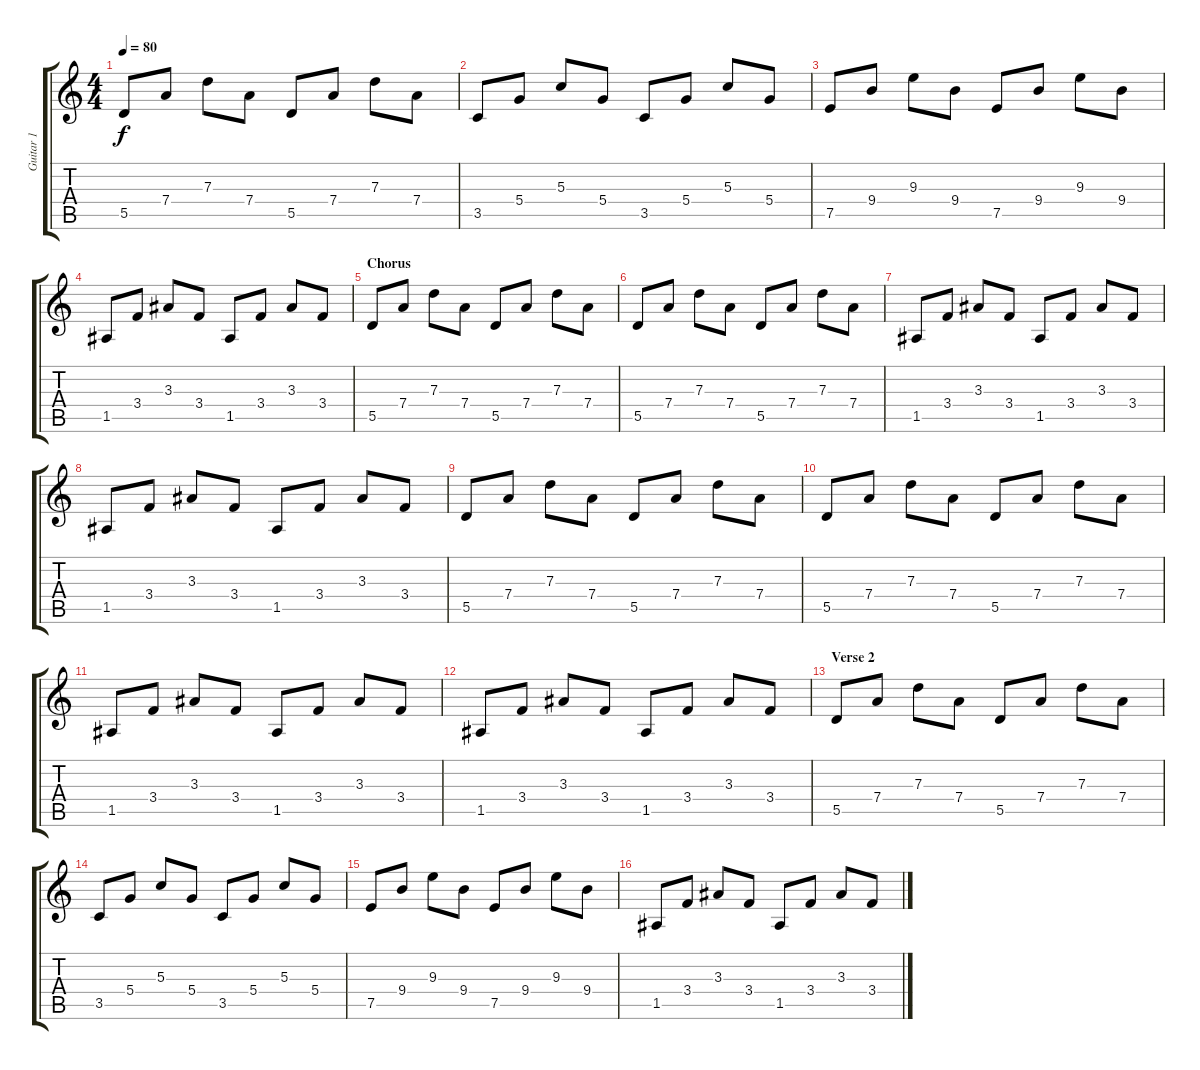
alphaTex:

\track ("Guitar 1" "Guitar 1") {instrument distortionguitar}
\staff {score tabs}
\tuning (E4 B3 G3 D3 A2 E2) {hide}
\ts (4 4)
\tempo 80
\clef g2
\ks c
5.5.8{dy f} 7.4.8 7.3.8 7.4.8 5.5.8 7.4.8 7.3.8 7.4.8 |
3.5.8 5.4.8 5.3.8 5.4.8 3.5.8 5.4.8 5.3.8 5.4.8 |
7.5.8 9.4.8 9.3.8 9.4.8 7.5.8 9.4.8 9.3.8 9.4.8 |
1.5.8 3.4.8 3.3.8 3.4.8 1.5.8 3.4.8 3.3.8 3.4.8 |
\section ("" "Chorus")
5.5.8 7.4.8 7.3.8 7.4.8 5.5.8 7.4.8 7.3.8 7.4.8 |
5.5.8 7.4.8 7.3.8 7.4.8 5.5.8 7.4.8 7.3.8 7.4.8 |
1.5.8 3.4.8 3.3.8 3.4.8 1.5.8 3.4.8 3.3.8 3.4.8 |
1.5.8 3.4.8 3.3.8 3.4.8 1.5.8 3.4.8 3.3.8 3.4.8 |
5.5.8 7.4.8 7.3.8 7.4.8 5.5.8 7.4.8 7.3.8 7.4.8 |
5.5.8 7.4.8 7.3.8 7.4.8 5.5.8 7.4.8 7.3.8 7.4.8 |
1.5.8 3.4.8 3.3.8 3.4.8 1.5.8 3.4.8 3.3.8 3.4.8 |
1.5.8 3.4.8 3.3.8 3.4.8 1.5.8 3.4.8 3.3.8 3.4.8 |
\section ("" "Verse 2")
5.5.8 7.4.8 7.3.8 7.4.8 5.5.8 7.4.8 7.3.8 7.4.8 |
3.5.8 5.4.8 5.3.8 5.4.8 3.5.8 5.4.8 5.3.8 5.4.8 |
7.5.8 9.4.8 9.3.8 9.4.8 7.5.8 9.4.8 9.3.8 9.4.8 |
1.5.8 3.4.8 3.3.8 3.4.8 1.5.8 3.4.8 3.3.8 3.4.8
